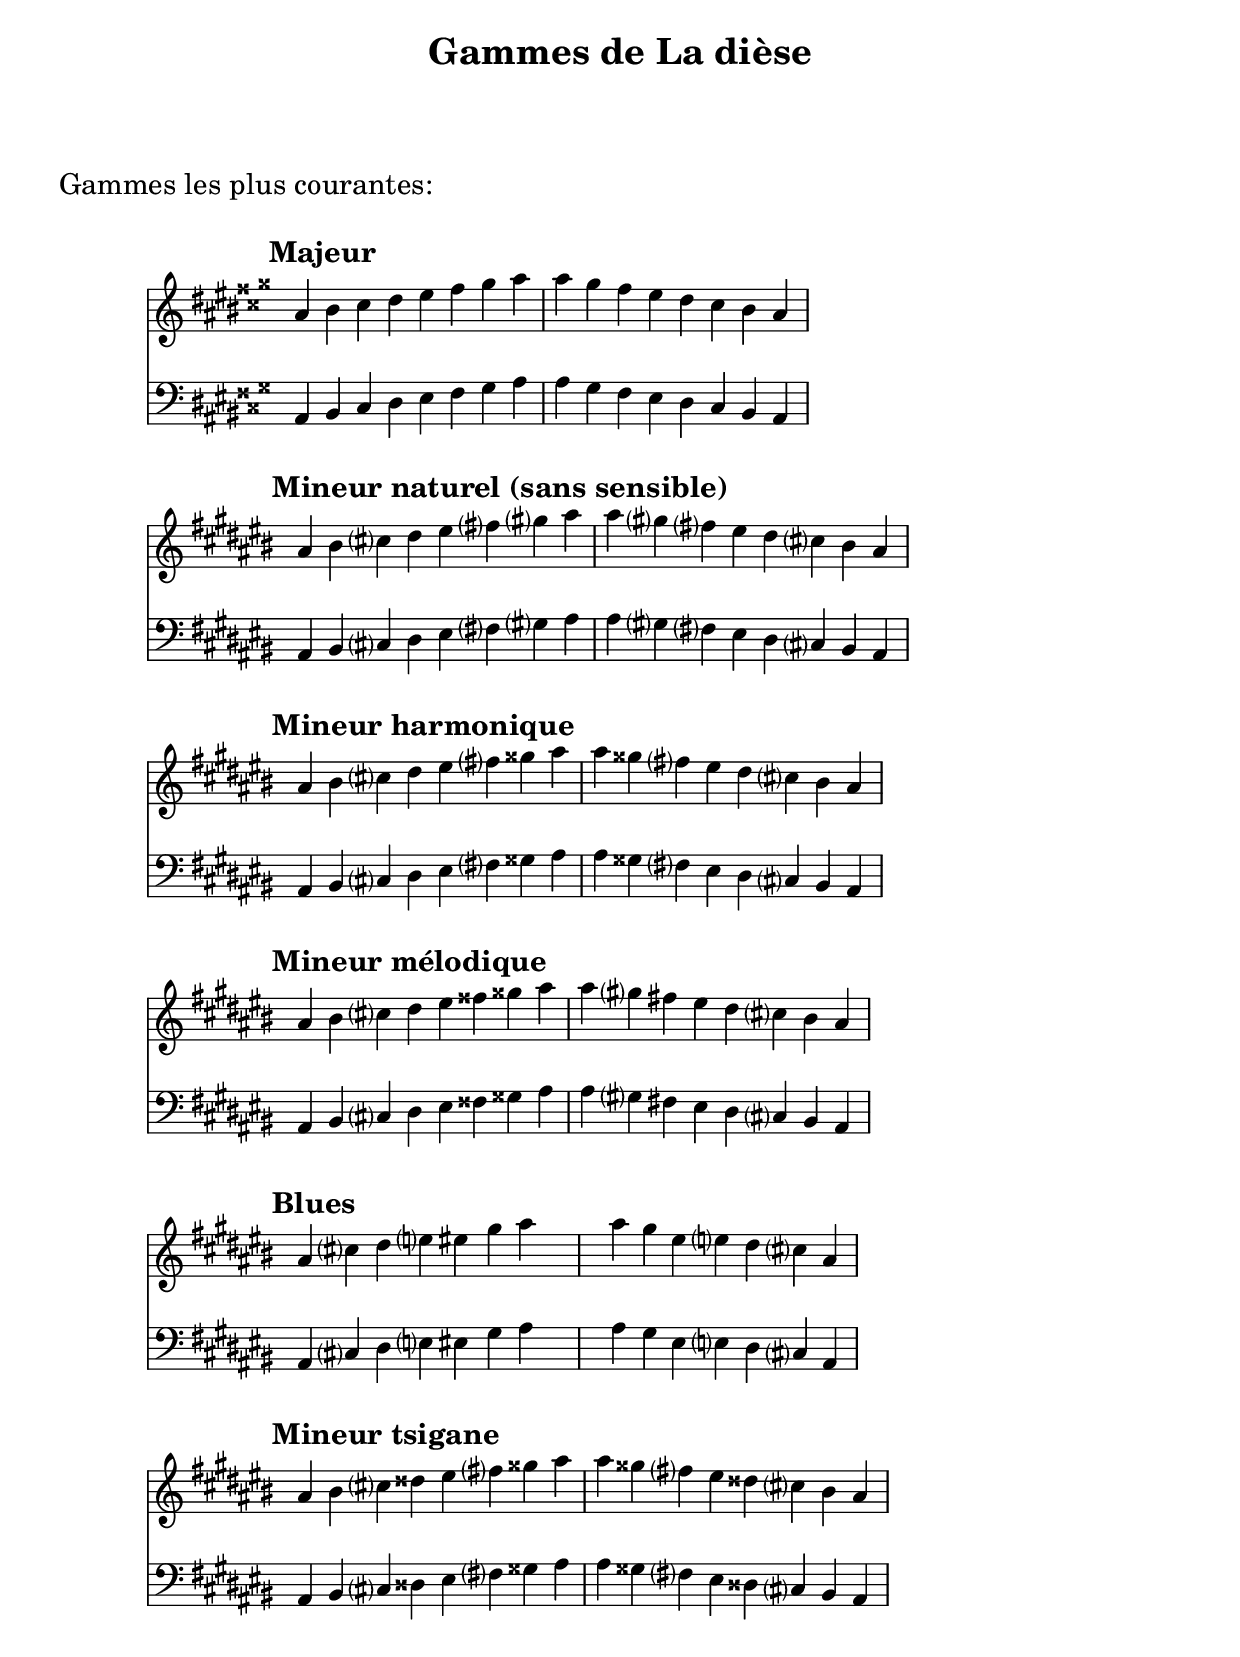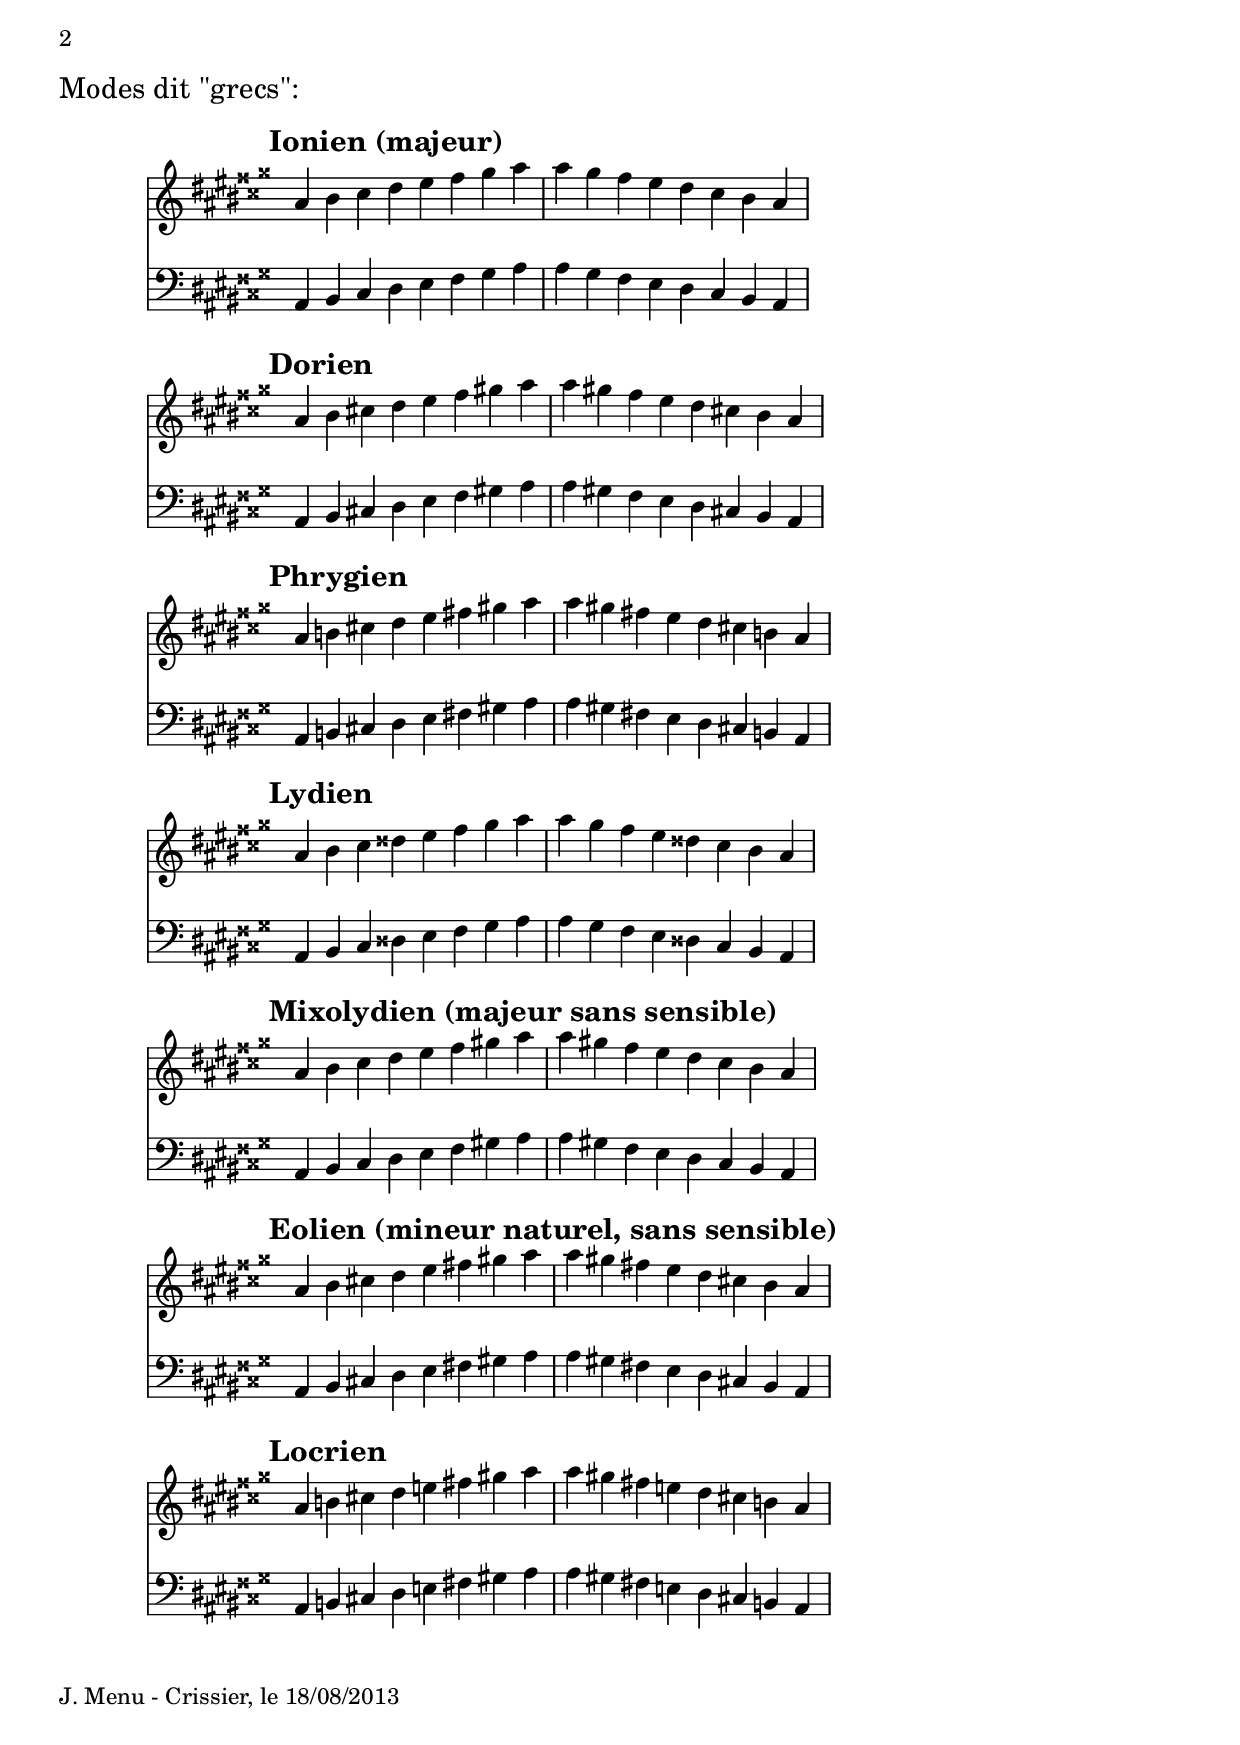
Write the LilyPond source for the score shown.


% -------------------------------------------------------------------------

\include "../CommonSettings.ly"


% -------------------------------------------------------------------------

\markup \vspace #2

\markup {\huge "Gammes les plus courantes:"}

\markup \vspace #1


% -------------------------------------------------------------------------
% Some usual scales
% -------------------------------------------------------------------------


aisMajor = {
<<
  \new Staff {
    \clef treble
    \key ais \major
    \myStaffAndTimeSettings
    \myTempoMark #2.0 #"Majeur"
    \transpose c ais 
    \relative c' {
      \CMajorScale
    }
  }

  \new Staff {
    \clef bass
    \key ais \major
    \myStaffAndTimeSettings
    \transpose c ais 
    \relative c, {
      \CMajorScale
    }
  }
>>
}


% -------------------------------------------------------------------------

aisNaturalMinor = {
<<
  \new Staff {
    \clef treble
    \key ais \minor
    \myStaffAndTimeSettings
    \myTempoMark #2.0 #"Mineur naturel (sans sensible)"
    \transpose c ais 
    \relative c' {
      \CNaturalMinorScale
    }
  }

  \new Staff {
    \clef bass
    \key ais \minor
    \myStaffAndTimeSettings
    \transpose c ais 
    \relative c, {
      \CNaturalMinorScale
    }
  }
>>
}


% -------------------------------------------------------------------------

aisHarmonicMinor = {
<<
  \new Staff {
    \clef treble
    \key ais \minor
    \myStaffAndTimeSettings
    \myTempoMark #2.0 #"Mineur harmonique"
    \transpose c ais 
    \relative c' {
      \CHarmonicMinorScale
    }
  }

  \new Staff {
    \clef bass
    \key ais \minor
    \myStaffAndTimeSettings
    \transpose c ais 
    \relative c, {
      \CHarmonicMinorScale
    }
  }
>>
}


% -------------------------------------------------------------------------

aisMelodicMinor = {
<<
  \new Staff {
    \clef treble
    \key ais \minor
    \myStaffAndTimeSettings
    \myTempoMark #2.0 #"Mineur mélodique"
    \transpose c ais 
    \relative c' {
      \CMelodicMinorScale
    }
  }

  \new Staff {
    \clef bass
    \key ais \minor
    \myStaffAndTimeSettings
    \transpose c ais 
    \relative c, {
      \CMelodicMinorScale
    }
  }
>>
}


% -------------------------------------------------------------------------

aisDorianMinor = {
<<
  \new Staff {
    \clef treble
    \key ais \minor
    \myStaffAndTimeSettings
    \myTempoMark #2.0 #"Mineur dorien"
    \transpose c ais 
    \relative c' {
      \CDorianMinorScale
    }
  }

  \new Staff {
    \clef bass
    \key ais \minor
    \myStaffAndTimeSettings
    \transpose c ais 
    \relative c, {
      \CDorianMinorScale
    }
  }
>>
}


% -------------------------------------------------------------------------

aisPhrygianMinor = {
<<
  \new Staff {
    \clef treble
    \key ais \minor
    \myStaffAndTimeSettings
    \myTempoMark #2.0 #"Mineur phrygien"
    \transpose c ais 
    \relative c' {
      \CPhrygianMinorScale
    }
  }

  \new Staff {
    \clef bass
    \key ais \minor
    \myStaffAndTimeSettings
    \transpose c ais 
    \relative c, {
      \CPhrygianMinorScale
    }
  }
>>
}


% -------------------------------------------------------------------------

aisBlues = {
<<
  \new Staff {
    \clef treble
    \key ais \minor
    \myStaffAndTimeSettings
    \myTempoMark #2.0 #"Blues"
    \transpose c ais 
    \relative c' {
      \CBluesScale
    }
  }

  \new Staff {
    \clef bass
    \key ais \minor
    \myStaffAndTimeSettings
    \myTempoMark #2.0 #"Blues"
    \transpose c ais 
    \relative c, {
      \CBluesScale
    }
  }
>>
}


% -------------------------------------------------------------------------

aisGypsyMinor = {
<<
  \new Staff {
    \clef treble
    \key ais \minor
    \myStaffAndTimeSettings
    \myTempoMark #2.0 #"Mineur tsigane"
    \transpose c ais 
    \relative c' {
      \CGypsyScale
    }
  }

  \new Staff {
    \clef bass
    \key ais \minor
    \myStaffAndTimeSettings
    \myTempoMark #2.0 #"Mineur tsigane"
    \transpose c ais 
    \relative c, {
      \CGypsyScale
    }
  }
>>
}


% -------------------------------------------------------------------------
% The so-called "greek" modes, built from the white keys of the piano
% -------------------------------------------------------------------------


aisIonian = {
<<
  \new Staff {
    \clef treble
    \key ais \major
    \myStaffAndTimeSettings
    \myTempoMark #2.0 #"Ionien (majeur)"
    \transpose c ais 
    \relative c' {
      \CIonianScale
    }
  }

  \new Staff {
    \clef bass
    \key ais \major
    \myStaffAndTimeSettings
    \transpose c ais 
    \relative c, {
      \CIonianScale
    }
  }
>>
}


aisDorian = {
<<
  \new Staff {
    \clef treble
    \key ais \major
    \myStaffAndTimeSettings
    \myTempoMark #2.0 #"Dorien"
    \transpose d ais 
    \relative c' {
      \DDorianScale
    }
  }

  \new Staff {
    \clef bass
    \key ais \major
    \myStaffAndTimeSettings
    \transpose d ais 
    \relative c, {
      \DDorianScale
    }
  }
>>
}


aisPhrygian = {
<<
  \new Staff {
    \clef treble
    \key ais \major
    \myStaffAndTimeSettings
    \myTempoMark #2.0 #"Phrygien"
    \transpose e ais 
    \relative c' {
      \EPhrygianScale
    }
  }

  \new Staff {
    \clef bass
    \key ais \major
    \myStaffAndTimeSettings
    \transpose e ais 
    \relative c, {
      \EPhrygianScale
    }
  }
>>
}


aisLydian = {
<<
  \new Staff {
    \clef treble
    \key ais \major
    \myStaffAndTimeSettings
    \myTempoMark #2.0 #"Lydien"
    \transpose f ais 
    \relative c' {
      \FLydianScale
    }
  }

  \new Staff {
    \clef bass
    \key ais \major
    \myStaffAndTimeSettings
    \transpose f ais 
    \relative c, {
      \FLydianScale
    }
  }
>>
}


aisMixolydian = {
<<
  \new Staff {
    \clef treble
    \key ais \major
    \myStaffAndTimeSettings
    \myTempoMark #2.0 #"Mixolydien (majeur sans sensible)"
    \transpose g, ais 
    \relative c' {
      \GMixolydianScale
    }
  }

  \new Staff {
    \clef bass
    \key ais \major
    \myStaffAndTimeSettings
    \transpose g, ais 
    \relative c, {
      \GMixolydianScale
    }
  }
>>
}


aisEolian = {
<<
  \new Staff {
    \clef treble
    \key ais \major
    \myStaffAndTimeSettings
    \myTempoMark #2.0 #"Eolien (mineur naturel, sans sensible)"
    \transpose a, ais 
    \relative c' {
      \AEolianScale
    }
  }

  \new Staff {
    \clef bass
    \key ais \major
    \myStaffAndTimeSettings
    \transpose a, ais 
    \relative c, {
      \AEolianScale
    }
  }
>>
}


aisLocrian = {
<<
  \new Staff {
    \clef treble
    \key ais \major
    \myStaffAndTimeSettings
    \myTempoMark #2.0 #"Locrien"
    \transpose b, ais 
    \relative c' {
      \BLocrianScale
    }
  }

  \new Staff {
    \clef bass
    \key ais \major
    \myStaffAndTimeSettings
    \transpose b, ais 
    \relative c, {
      \BLocrianScale
    }
  }
>>
}


% -------------------------------------------------------------------------

\header{
  title = "Gammes de La dièse"
  subtitle = " "
}


% -------------------------------------------------------------------------

\score {
  \aisMajor
}

\score {
  \aisNaturalMinor
}

\score {
  \aisHarmonicMinor
}

\score {
  \aisMelodicMinor
}

\score {
  \aisBlues
}

\score {
  \aisGypsyMinor
}


% -------------------------------------------------------------------------

\markup \vspace #2

\pageBreak

\markup \vspace #0.5

\markup {\huge "Modes dit \"grecs\":"}

\markup \vspace #0.5


% -------------------------------------------------------------------------

\score {
  \aisIonian
}

\score {
  \aisDorian
}

\score {
  \aisPhrygian
}

\score {
  \aisLydian
}

\score {
  \aisMixolydian
}

\score {
  \aisEolian
}

\score {
  \aisLocrian
}


% -------------------------------------------------------------------------


\markup \vspace #1
\markup {J. Menu - Crissier, le 18/08/2013}
